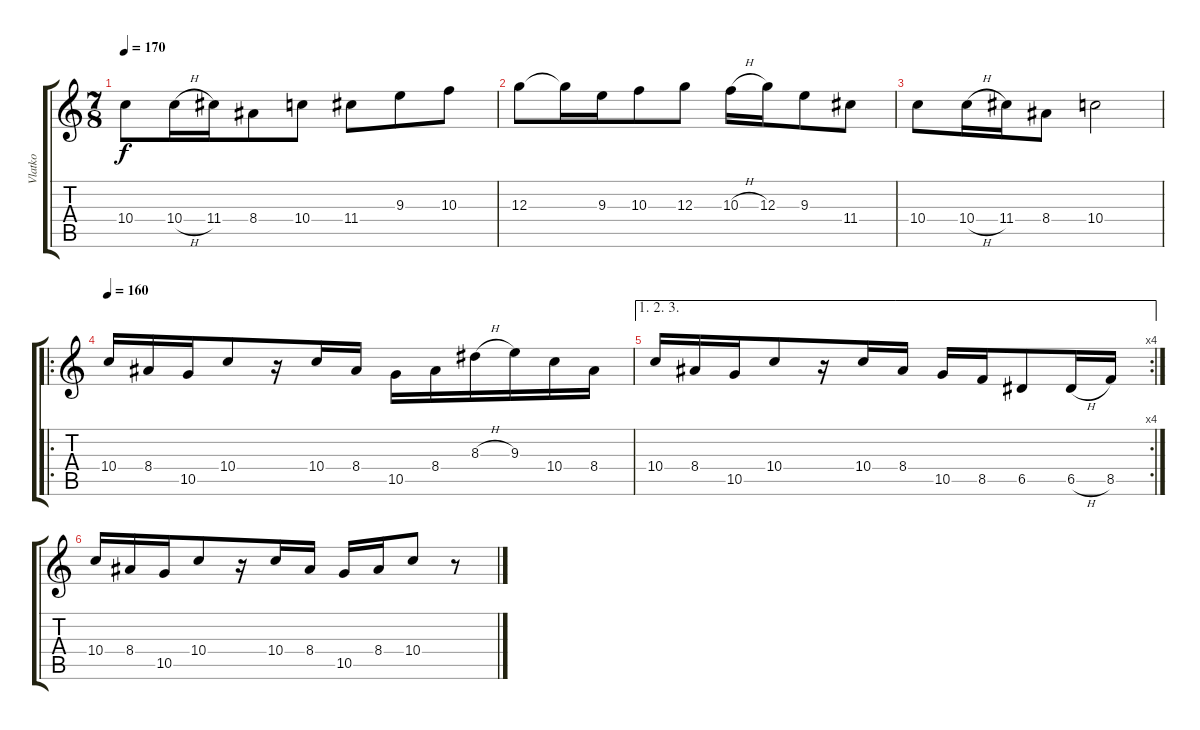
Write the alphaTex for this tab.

\track ("Vlatko" "Vlatko") {instrument distortionguitar}
\staff {score tabs}
\tuning (E4 B3 G3 D3 A2 E2) {hide}
\ts (7 8)
\tempo 170
\clef g2
\ks c
10.4.8{dy f} 10.4{h}.16 11.4.16 8.4.8 10.4.8 11.4.8 9.3.8 10.3.8 |
12.3.8 12.3{t}.16 9.3.16 10.3.8 12.3.8 10.3{h}.16 12.3.16 9.3.8 11.4.8 |
10.4.8 10.4{h}.16 11.4.16 8.4.8 10.4.2 |
\ro
\tempo 160
10.4.16{instrument electricguitarmuted} 8.4.16 10.5.16 10.4.8 r.16 10.4.16 8.4.16 10.5.16 8.4.16 8.3{h}.16 9.3.16 10.4.16 8.4.16 |
\ae (1 2 3)
\rc 4
10.4.16 8.4.16 10.5.16 10.4.8 r.16 10.4.16 8.4.16 10.5.16 8.5.16 6.5.8 6.5{h}.16 8.5.16 |
10.4.16 8.4.16 10.5.16 10.4.8 r.16 10.4.16 8.4.16 10.5.16 8.4.16 10.4.8 r.8
